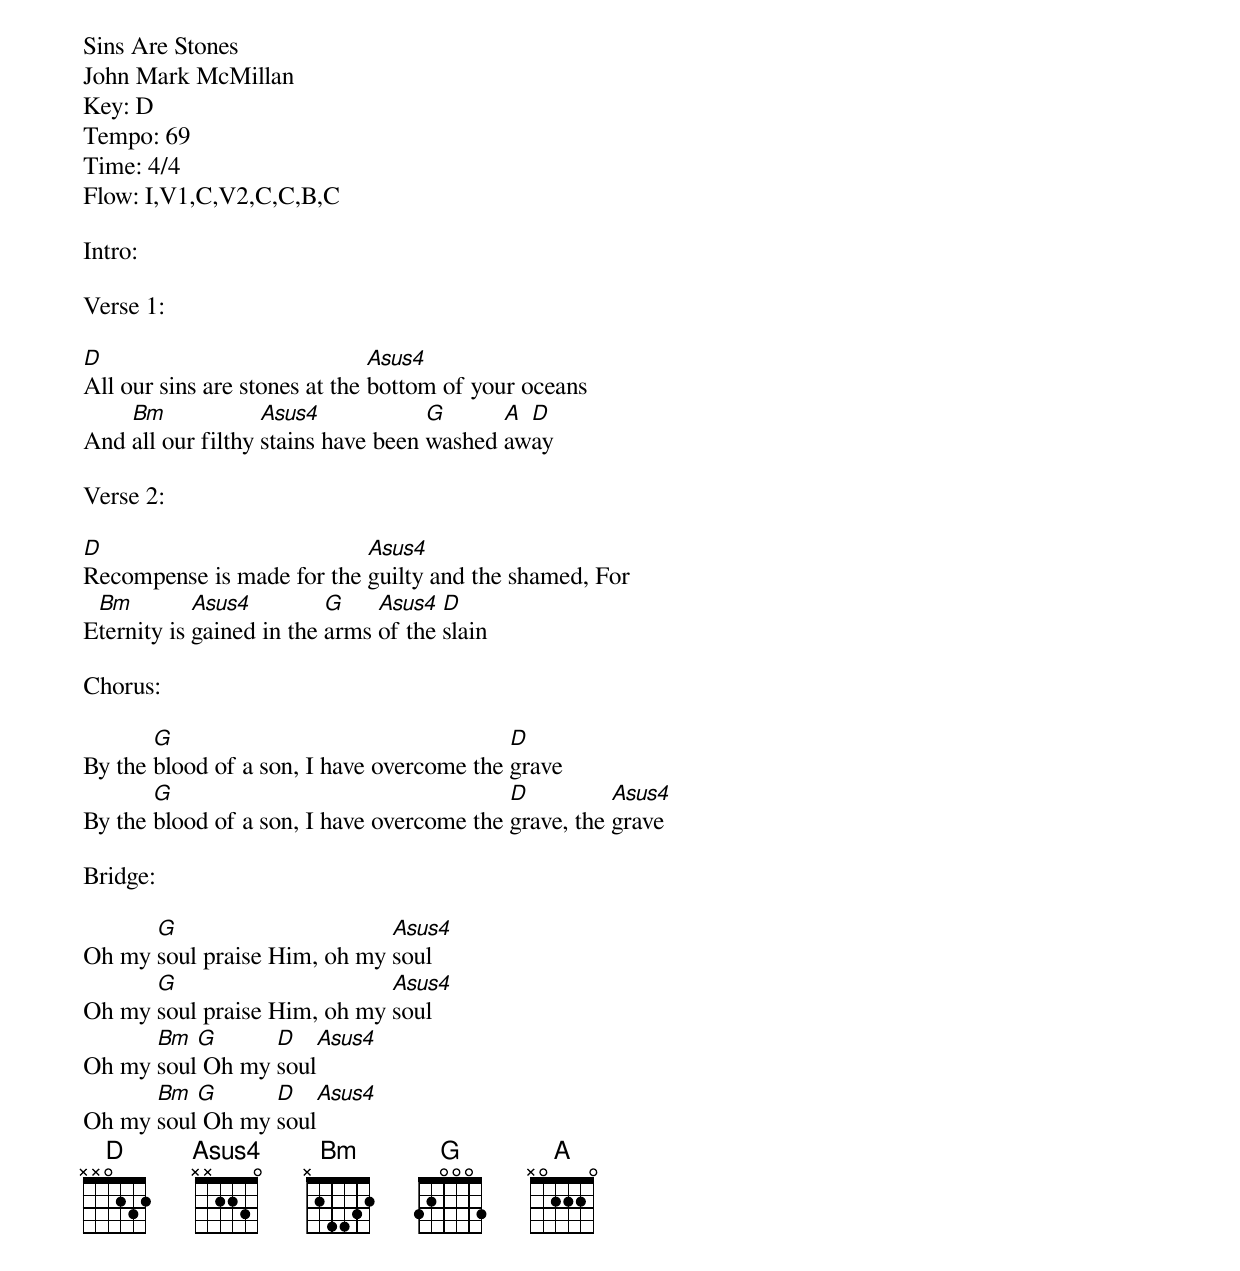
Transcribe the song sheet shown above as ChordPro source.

Sins Are Stones
John Mark McMillan
Key: D
Tempo: 69
Time: 4/4
Flow: I,V1,C,V2,C,C,B,C

Intro:

Verse 1:

[D]All our sins are stones at the [Asus4]bottom of your oceans
And [Bm]all our filthy [Asus4]stains have been [G]washed [A]aw[D]ay

Verse 2:

[D]Recompense is made for the [Asus4]guilty and the shamed, For
E[Bm]ternity is [Asus4]gained in the [G]arms [Asus4]of the [D]slain

Chorus:

By the [G]blood of a son, I have overcome the [D]grave
By the [G]blood of a son, I have overcome the [D]grave, the [Asus4]grave

Bridge:

Oh my [G]soul praise Him, oh my [Asus4]soul
Oh my [G]soul praise Him, oh my [Asus4]soul
Oh my [Bm]soul[G] Oh my [D]soul[Asus4]
Oh my [Bm]soul[G] Oh my [D]soul[Asus4]
